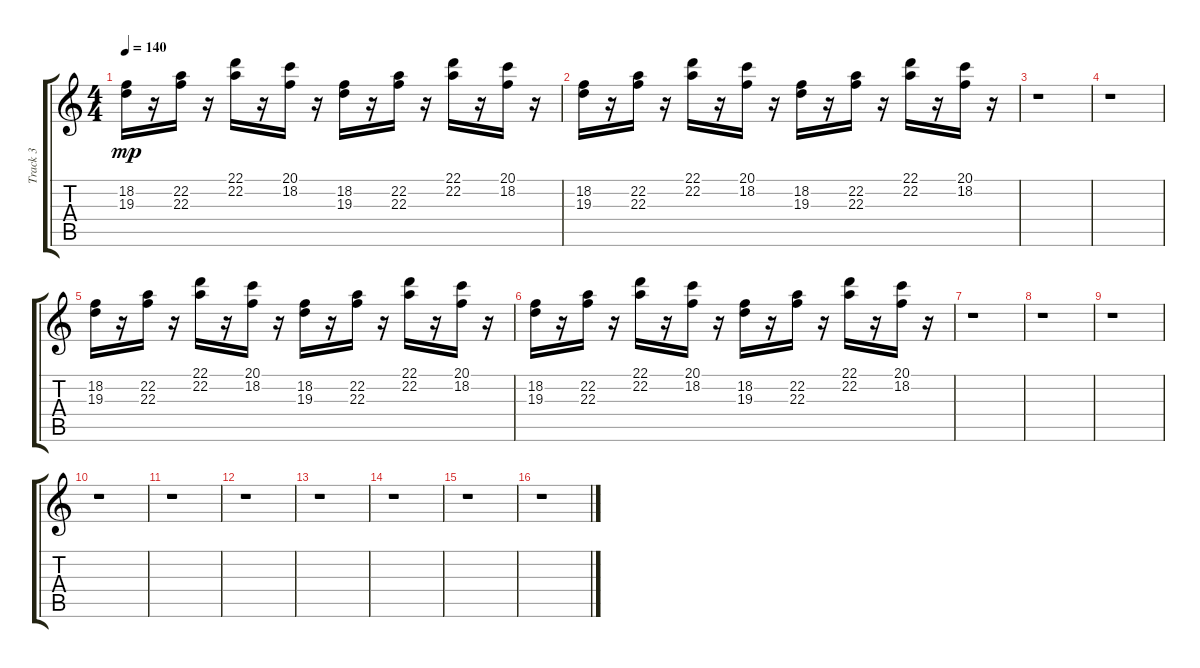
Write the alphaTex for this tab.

\track ("Track 3" "Track 3") {instrument pad3polysynth}
\staff {score tabs}
\tuning (E4 B3 G3 D3 A2 E2) {hide}
\ts (4 4)
\tempo 140
\clef g2
\ks c
(18.2 19.3).16{dy mp} r.16 (22.2 22.3).16 r.16 (22.1 22.2).16 r.16 (20.1 18.2).16 r.16 (18.2 19.3).16 r.16 (22.2 22.3).16 r.16 (22.1 22.2).16 r.16 (20.1 18.2).16 r.16 |
(18.2 19.3).16 r.16 (22.2 22.3).16 r.16 (22.1 22.2).16 r.16 (20.1 18.2).16 r.16 (18.2 19.3).16 r.16 (22.2 22.3).16 r.16 (22.1 22.2).16 r.16 (20.1 18.2).16 r.16 |
r.1 |
r.1 |
(18.2 19.3).16 r.16 (22.2 22.3).16 r.16 (22.1 22.2).16 r.16 (20.1 18.2).16 r.16 (18.2 19.3).16 r.16 (22.2 22.3).16 r.16 (22.1 22.2).16 r.16 (20.1 18.2).16 r.16 |
(18.2 19.3).16 r.16 (22.2 22.3).16 r.16 (22.1 22.2).16 r.16 (20.1 18.2).16 r.16 (18.2 19.3).16 r.16 (22.2 22.3).16 r.16 (22.1 22.2).16 r.16 (20.1 18.2).16 r.16 |
r.1 |
r.1 |
r.1 |
r.1 |
r.1 |
r.1 |
r.1 |
r.1 |
r.1 |
r.1
